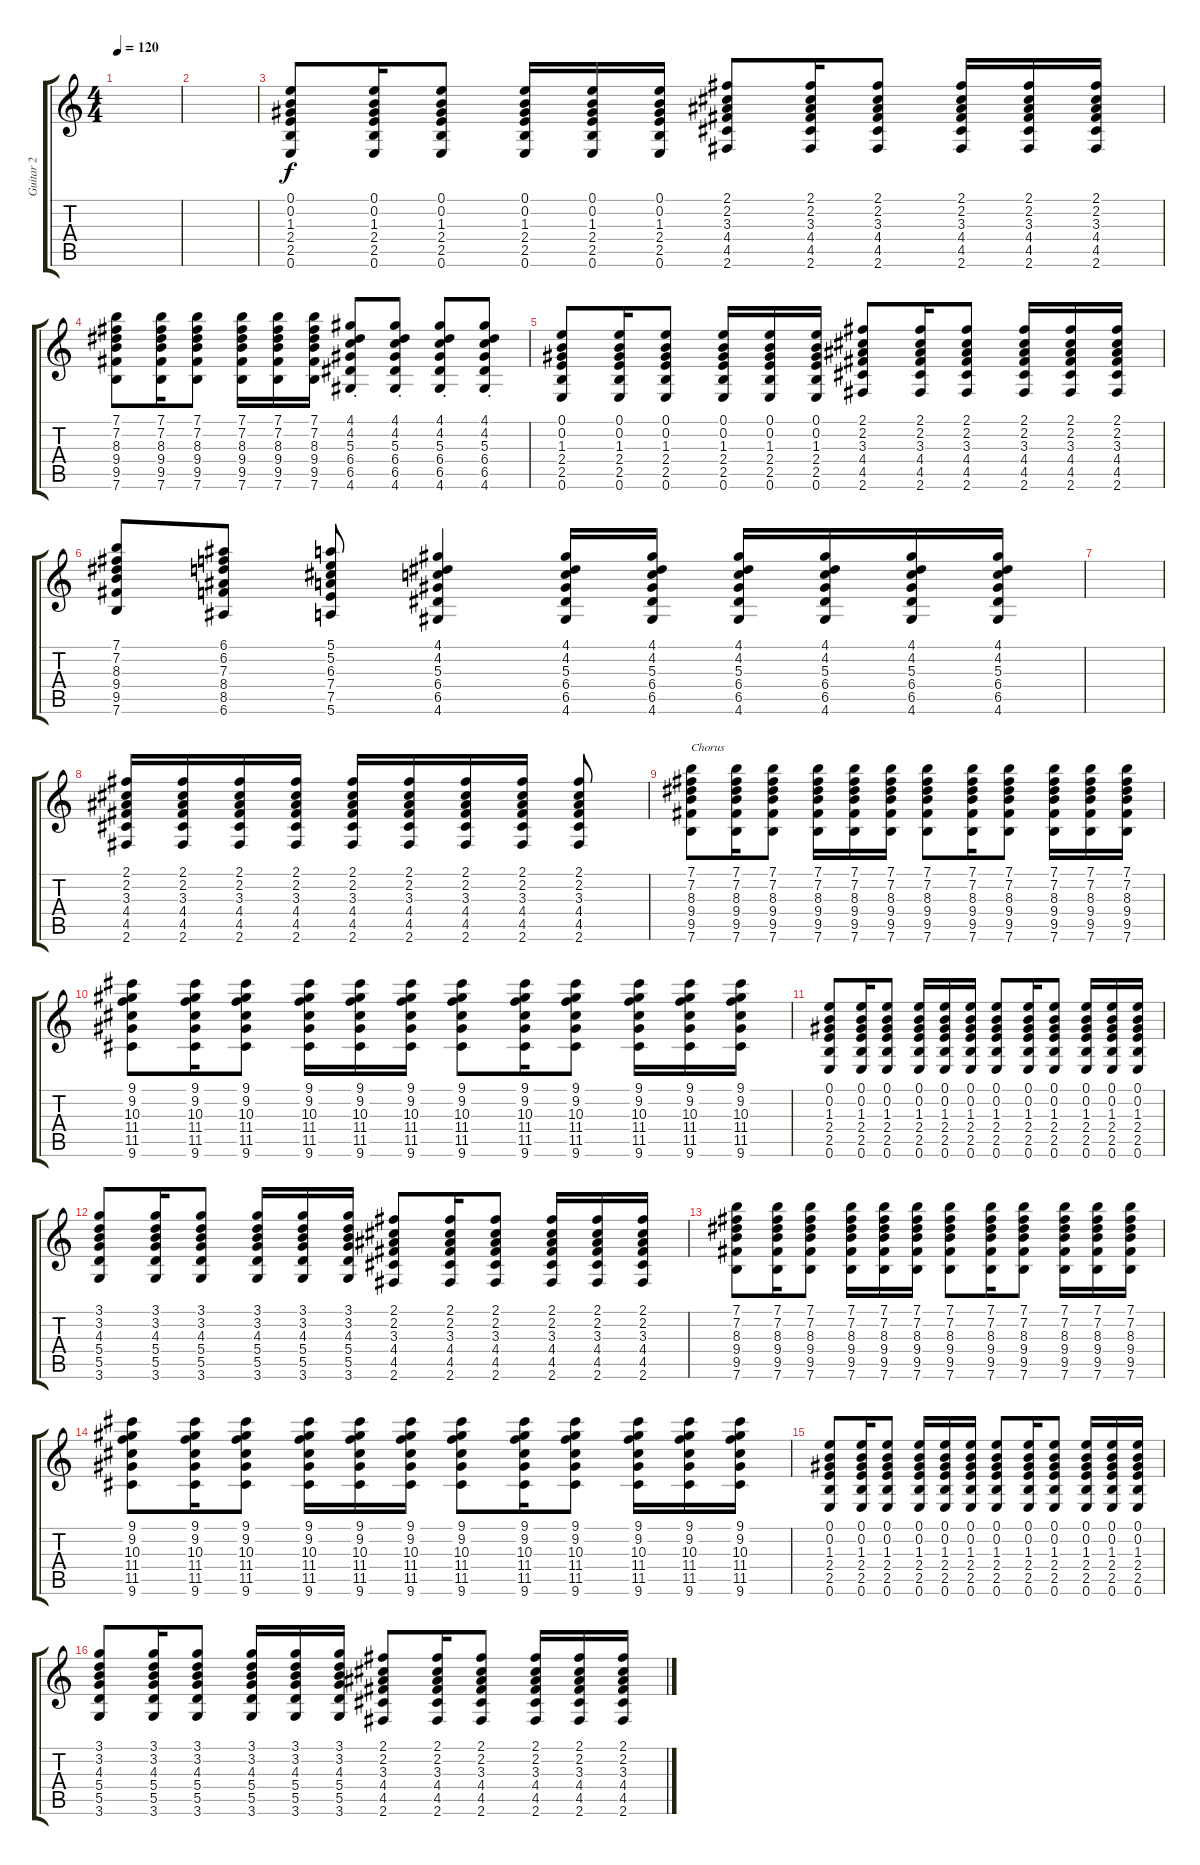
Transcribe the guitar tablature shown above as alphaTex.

\track ("Guitar 2" "Guitar 2") {instrument overdrivenguitar}
\staff {score tabs}
\tuning (E4 B3 G3 D3 A2 E2) {hide}
\ts (4 4)
\tempo 120
\clef g2
\ks c
|
|
(0.1 0.2 1.3 2.4 2.5 0.6).8 (0.1 0.2 1.3 2.4 2.5 0.6).16 (0.1 0.2 1.3 2.4 2.5 0.6).8 (0.1 0.2 1.3 2.4 2.5 0.6).16 (0.1 0.2 1.3 2.4 2.5 0.6).16 (0.1 0.2 1.3 2.4 2.5 0.6).16 (2.1 2.2 3.3 4.4 4.5 2.6).8 (2.1 2.2 3.3 4.4 4.5 2.6).16 (2.1 2.2 3.3 4.4 4.5 2.6).8 (2.1 2.2 3.3 4.4 4.5 2.6).16 (2.1 2.2 3.3 4.4 4.5 2.6).16 (2.1 2.2 3.3 4.4 4.5 2.6).16 |
(7.1 7.2 8.3 9.4 9.5 7.6).8 (7.1 7.2 8.3 9.4 9.5 7.6).16 (7.1 7.2 8.3 9.4 9.5 7.6).8 (7.1 7.2 8.3 9.4 9.5 7.6).16 (7.1 7.2 8.3 9.4 9.5 7.6).16 (7.1 7.2 8.3 9.4 9.5 7.6).16 (4.1{st} 4.2{st} 5.3{st} 6.4{st} 6.5{st} 4.6{st}).8 (4.1{st} 4.2{st} 5.3{st} 6.4{st} 6.5{st} 4.6{st}).8 (4.1{st} 4.2{st} 5.3{st} 6.4{st} 6.5{st} 4.6{st}).8 (4.1{st} 4.2{st} 5.3{st} 6.4{st} 6.5{st} 4.6{st}).8 |
(0.1 0.2 1.3 2.4 2.5 0.6).8 (0.1 0.2 1.3 2.4 2.5 0.6).16 (0.1 0.2 1.3 2.4 2.5 0.6).8 (0.1 0.2 1.3 2.4 2.5 0.6).16 (0.1 0.2 1.3 2.4 2.5 0.6).16 (0.1 0.2 1.3 2.4 2.5 0.6).16 (2.1 2.2 3.3 4.4 4.5 2.6).8 (2.1 2.2 3.3 4.4 4.5 2.6).16 (2.1 2.2 3.3 4.4 4.5 2.6).8 (2.1 2.2 3.3 4.4 4.5 2.6).16 (2.1 2.2 3.3 4.4 4.5 2.6).16 (2.1 2.2 3.3 4.4 4.5 2.6).16 |
(7.1 7.2 8.3 9.4 9.5 7.6).8 (6.1 6.2 7.3 8.4 8.5 6.6).8 (5.1 5.2 6.3 7.4 7.5 5.6).8 (4.1 4.2 5.3 6.4 6.5 4.6).4 (4.1 4.2 5.3 6.4 6.5 4.6).16 (4.1 4.2 5.3 6.4 6.5 4.6).16 (4.1 4.2 5.3 6.4 6.5 4.6).16 (4.1 4.2 5.3 6.4 6.5 4.6).16 (4.1 4.2 5.3 6.4 6.5 4.6).16 (4.1 4.2 5.3 6.4 6.5 4.6).16 |
|
(2.1 2.2 3.3 4.4 4.5 2.6).16 (2.1 2.2 3.3 4.4 4.5 2.6).16 (2.1 2.2 3.3 4.4 4.5 2.6).16 (2.1 2.2 3.3 4.4 4.5 2.6).16 (2.1 2.2 3.3 4.4 4.5 2.6).16 (2.1 2.2 3.3 4.4 4.5 2.6).16 (2.1 2.2 3.3 4.4 4.5 2.6).16 (2.1 2.2 3.3 4.4 4.5 2.6).16 (2.1 2.2 3.3 4.4 4.5 2.6).8 |
(7.1 7.2 8.3 9.4 9.5 7.6).8{txt "Chorus"} (7.1 7.2 8.3 9.4 9.5 7.6).16 (7.1 7.2 8.3 9.4 9.5 7.6).8 (7.1 7.2 8.3 9.4 9.5 7.6).16 (7.1 7.2 8.3 9.4 9.5 7.6).16 (7.1 7.2 8.3 9.4 9.5 7.6).16 (7.1 7.2 8.3 9.4 9.5 7.6).8 (7.1 7.2 8.3 9.4 9.5 7.6).16 (7.1 7.2 8.3 9.4 9.5 7.6).8 (7.1 7.2 8.3 9.4 9.5 7.6).16 (7.1 7.2 8.3 9.4 9.5 7.6).16 (7.1 7.2 8.3 9.4 9.5 7.6).16 |
(9.1 9.2 10.3 11.4 11.5 9.6).8 (9.1 9.2 10.3 11.4 11.5 9.6).16 (9.1 9.2 10.3 11.4 11.5 9.6).8 (9.1 9.2 10.3 11.4 11.5 9.6).16 (9.1 9.2 10.3 11.4 11.5 9.6).16 (9.1 9.2 10.3 11.4 11.5 9.6).16 (9.1 9.2 10.3 11.4 11.5 9.6).8 (9.1 9.2 10.3 11.4 11.5 9.6).16 (9.1 9.2 10.3 11.4 11.5 9.6).8 (9.1 9.2 10.3 11.4 11.5 9.6).16 (9.1 9.2 10.3 11.4 11.5 9.6).16 (9.1 9.2 10.3 11.4 11.5 9.6).16 |
(0.1 0.2 1.3 2.4 2.5 0.6).8 (0.1 0.2 1.3 2.4 2.5 0.6).16 (0.1 0.2 1.3 2.4 2.5 0.6).8 (0.1 0.2 1.3 2.4 2.5 0.6).16 (0.1 0.2 1.3 2.4 2.5 0.6).16 (0.1 0.2 1.3 2.4 2.5 0.6).16 (0.1 0.2 1.3 2.4 2.5 0.6).8 (0.1 0.2 1.3 2.4 2.5 0.6).16 (0.1 0.2 1.3 2.4 2.5 0.6).8 (0.1 0.2 1.3 2.4 2.5 0.6).16 (0.1 0.2 1.3 2.4 2.5 0.6).16 (0.1 0.2 1.3 2.4 2.5 0.6).16 |
(3.1 3.2 4.3 5.4 5.5 3.6).8 (3.1 3.2 4.3 5.4 5.5 3.6).16 (3.1 3.2 4.3 5.4 5.5 3.6).8 (3.1 3.2 4.3 5.4 5.5 3.6).16 (3.1 3.2 4.3 5.4 5.5 3.6).16 (3.1 3.2 4.3 5.4 5.5 3.6).16 (2.1 2.2 3.3 4.4 4.5 2.6).8 (2.1 2.2 3.3 4.4 4.5 2.6).16 (2.1 2.2 3.3 4.4 4.5 2.6).8 (2.1 2.2 3.3 4.4 4.5 2.6).16 (2.1 2.2 3.3 4.4 4.5 2.6).16 (2.1 2.2 3.3 4.4 4.5 2.6).16 |
(7.1 7.2 8.3 9.4 9.5 7.6).8 (7.1 7.2 8.3 9.4 9.5 7.6).16 (7.1 7.2 8.3 9.4 9.5 7.6).8 (7.1 7.2 8.3 9.4 9.5 7.6).16 (7.1 7.2 8.3 9.4 9.5 7.6).16 (7.1 7.2 8.3 9.4 9.5 7.6).16 (7.1 7.2 8.3 9.4 9.5 7.6).8 (7.1 7.2 8.3 9.4 9.5 7.6).16 (7.1 7.2 8.3 9.4 9.5 7.6).8 (7.1 7.2 8.3 9.4 9.5 7.6).16 (7.1 7.2 8.3 9.4 9.5 7.6).16 (7.1 7.2 8.3 9.4 9.5 7.6).16 |
(9.1 9.2 10.3 11.4 11.5 9.6).8 (9.1 9.2 10.3 11.4 11.5 9.6).16 (9.1 9.2 10.3 11.4 11.5 9.6).8 (9.1 9.2 10.3 11.4 11.5 9.6).16 (9.1 9.2 10.3 11.4 11.5 9.6).16 (9.1 9.2 10.3 11.4 11.5 9.6).16 (9.1 9.2 10.3 11.4 11.5 9.6).8 (9.1 9.2 10.3 11.4 11.5 9.6).16 (9.1 9.2 10.3 11.4 11.5 9.6).8 (9.1 9.2 10.3 11.4 11.5 9.6).16 (9.1 9.2 10.3 11.4 11.5 9.6).16 (9.1 9.2 10.3 11.4 11.5 9.6).16 |
(0.1 0.2 1.3 2.4 2.5 0.6).8 (0.1 0.2 1.3 2.4 2.5 0.6).16 (0.1 0.2 1.3 2.4 2.5 0.6).8 (0.1 0.2 1.3 2.4 2.5 0.6).16 (0.1 0.2 1.3 2.4 2.5 0.6).16 (0.1 0.2 1.3 2.4 2.5 0.6).16 (0.1 0.2 1.3 2.4 2.5 0.6).8 (0.1 0.2 1.3 2.4 2.5 0.6).16 (0.1 0.2 1.3 2.4 2.5 0.6).8 (0.1 0.2 1.3 2.4 2.5 0.6).16 (0.1 0.2 1.3 2.4 2.5 0.6).16 (0.1 0.2 1.3 2.4 2.5 0.6).16 |
(3.1 3.2 4.3 5.4 5.5 3.6).8 (3.1 3.2 4.3 5.4 5.5 3.6).16 (3.1 3.2 4.3 5.4 5.5 3.6).8 (3.1 3.2 4.3 5.4 5.5 3.6).16 (3.1 3.2 4.3 5.4 5.5 3.6).16 (3.1 3.2 4.3 5.4 5.5 3.6).16 (2.1 2.2 3.3 4.4 4.5 2.6).8 (2.1 2.2 3.3 4.4 4.5 2.6).16 (2.1 2.2 3.3 4.4 4.5 2.6).8 (2.1 2.2 3.3 4.4 4.5 2.6).16 (2.1 2.2 3.3 4.4 4.5 2.6).16 (2.1 2.2 3.3 4.4 4.5 2.6).16
